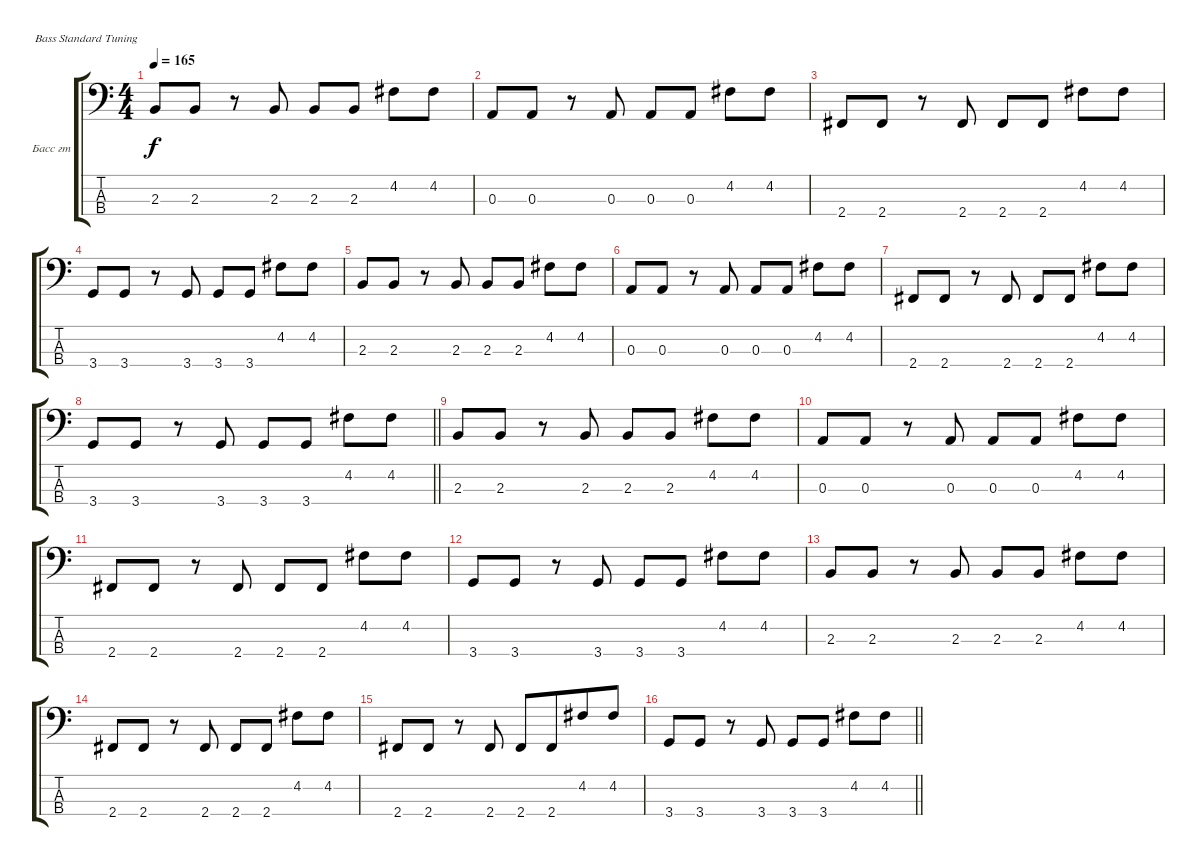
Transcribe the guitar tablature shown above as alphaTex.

\bracketExtendMode groupsimilarinstruments
\firstSystemTrackNameOrientation horizontal
\otherSystemsTrackNameOrientation horizontal
\track ("Игорь Тихомиров" "Басс гт") {instrument electricbassfinger}
\staff {score tabs}
\tuning (G2 D2 A1 E1)
\ts (4 4)
\tempo 165
\clef f4
\scale
0.333333
\ks c
2.3.8{dy f} 2.3.8 r.8 2.3.8 2.3.8 2.3.8 4.2.8 4.2.8 |
\scale
0.333333 0.3.8 0.3.8 r.8 0.3.8 0.3.8 0.3.8 4.2.8 4.2.8 |
\scale
0.333333 2.4.8 2.4.8 r.8 2.4.8 2.4.8 2.4.8 4.2.8 4.2.8 |
\scale
0.333333 3.4.8 3.4.8 r.8 3.4.8 3.4.8 3.4.8 4.2.8 4.2.8 |
\scale
0.333333 2.3.8 2.3.8 r.8 2.3.8 2.3.8 2.3.8 4.2.8 4.2.8 |
\scale
0.333333 0.3.8 0.3.8 r.8 0.3.8 0.3.8 0.3.8 4.2.8 4.2.8 |
\scale
0.333333 2.4.8 2.4.8 r.8 2.4.8 2.4.8 2.4.8 4.2.8 4.2.8 |
\scale
0.333333
\barLineRight lightlight
3.4.8 3.4.8 r.8 3.4.8 3.4.8 3.4.8 4.2.8 4.2.8 |
\scale
0.333333 2.3.8 2.3.8 r.8 2.3.8 2.3.8 2.3.8 4.2.8 4.2.8 |
\scale
0.333333 0.3.8 0.3.8 r.8 0.3.8 0.3.8 0.3.8 4.2.8 4.2.8 |
\scale
0.333333 2.4.8 2.4.8 r.8 2.4.8 2.4.8 2.4.8 4.2.8 4.2.8 |
\scale
0.333333 3.4.8 3.4.8 r.8 3.4.8 3.4.8 3.4.8 4.2.8 4.2.8 |
\scale
0.333333 2.3.8 2.3.8 r.8 2.3.8 2.3.8 2.3.8 4.2.8 4.2.8 |
\scale
0.333333 2.4.8 2.4.8 r.8 2.4.8 2.4.8 2.4.8 4.2.8 4.2.8 |
2.4.8 2.4.8 r.8 2.4.8 2.4.8 2.4.8{beam merge} 4.2.8 4.2.8 |
\scale
0.333333
\barLineRight lightlight
3.4.8 3.4.8 r.8 3.4.8 3.4.8 3.4.8 4.2.8 4.2.8
